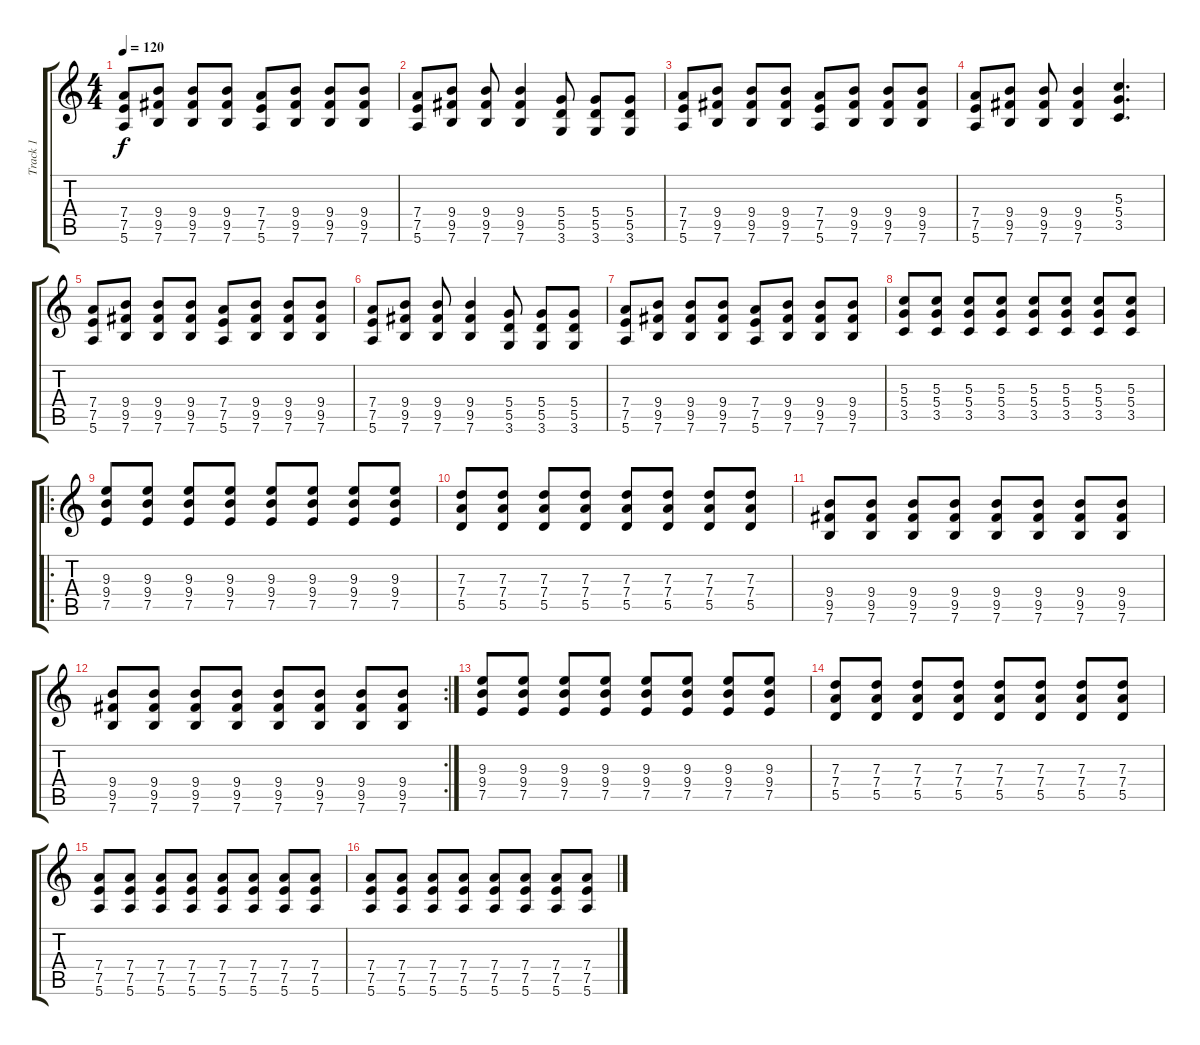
\track ("Track 1" "Track 1") {instrument acousticguitarsteel}
\staff {score tabs}
\tuning (E4 B3 G3 D3 A2 E2) {hide}
\ts (4 4)
\tempo 120
\clef g2
\ks c
(7.4 7.5 5.6).8{dy f} (9.4 9.5 7.6).8 (9.4 9.5 7.6).8 (9.4 9.5 7.6).8 (7.4 7.5 5.6).8 (9.4 9.5 7.6).8 (9.4 9.5 7.6).8 (9.4 9.5 7.6).8 |
(7.4 7.5 5.6).8 (9.4 9.5 7.6).8 (9.4 9.5 7.6).8 (9.4 9.5 7.6).4 (5.4 5.5 3.6).8 (5.4 5.5 3.6).8 (5.4 5.5 3.6).8 |
(7.4 7.5 5.6).8 (9.4 9.5 7.6).8 (9.4 9.5 7.6).8 (9.4 9.5 7.6).8 (7.4 7.5 5.6).8 (9.4 9.5 7.6).8 (9.4 9.5 7.6).8 (9.4 9.5 7.6).8 |
(7.4 7.5 5.6).8 (9.4 9.5 7.6).8 (9.4 9.5 7.6).8 (9.4 9.5 7.6).4 (5.3 5.4 3.5).4{d} |
(7.4 7.5 5.6).8 (9.4 9.5 7.6).8 (9.4 9.5 7.6).8 (9.4 9.5 7.6).8 (7.4 7.5 5.6).8 (9.4 9.5 7.6).8 (9.4 9.5 7.6).8 (9.4 9.5 7.6).8 |
(7.4 7.5 5.6).8 (9.4 9.5 7.6).8 (9.4 9.5 7.6).8 (9.4 9.5 7.6).4 (5.4 5.5 3.6).8 (5.4 5.5 3.6).8 (5.4 5.5 3.6).8 |
(7.4 7.5 5.6).8 (9.4 9.5 7.6).8 (9.4 9.5 7.6).8 (9.4 9.5 7.6).8 (7.4 7.5 5.6).8 (9.4 9.5 7.6).8 (9.4 9.5 7.6).8 (9.4 9.5 7.6).8 |
(5.3 5.4 3.5).8 (5.3 5.4 3.5).8 (5.3 5.4 3.5).8 (5.3 5.4 3.5).8 (5.3 5.4 3.5).8 (5.3 5.4 3.5).8 (5.3 5.4 3.5).8 (5.3 5.4 3.5).8 |
\ro
(9.3 9.4 7.5).8 (9.3 9.4 7.5).8 (9.3 9.4 7.5).8 (9.3 9.4 7.5).8 (9.3 9.4 7.5).8 (9.3 9.4 7.5).8 (9.3 9.4 7.5).8 (9.3 9.4 7.5).8 |
(7.3 7.4 5.5).8 (7.3 7.4 5.5).8 (7.3 7.4 5.5).8 (7.3 7.4 5.5).8 (7.3 7.4 5.5).8 (7.3 7.4 5.5).8 (7.3 7.4 5.5).8 (7.3 7.4 5.5).8 |
(9.4 9.5 7.6).8 (9.4 9.5 7.6).8 (9.4 9.5 7.6).8 (9.4 9.5 7.6).8 (9.4 9.5 7.6).8 (9.4 9.5 7.6).8 (9.4 9.5 7.6).8 (9.4 9.5 7.6).8 |
\rc 2
(9.4 9.5 7.6).8 (9.4 9.5 7.6).8 (9.4 9.5 7.6).8 (9.4 9.5 7.6).8 (9.4 9.5 7.6).8 (9.4 9.5 7.6).8 (9.4 9.5 7.6).8 (9.4 9.5 7.6).8 |
(9.3 9.4 7.5).8 (9.3 9.4 7.5).8 (9.3 9.4 7.5).8 (9.3 9.4 7.5).8 (9.3 9.4 7.5).8 (9.3 9.4 7.5).8 (9.3 9.4 7.5).8 (9.3 9.4 7.5).8 |
(7.3 7.4 5.5).8 (7.3 7.4 5.5).8 (7.3 7.4 5.5).8 (7.3 7.4 5.5).8 (7.3 7.4 5.5).8 (7.3 7.4 5.5).8 (7.3 7.4 5.5).8 (7.3 7.4 5.5).8 |
(7.4 7.5 5.6).8 (7.4 7.5 5.6).8 (7.4 7.5 5.6).8 (7.4 7.5 5.6).8 (7.4 7.5 5.6).8 (7.4 7.5 5.6).8 (7.4 7.5 5.6).8 (7.4 7.5 5.6).8 |
(7.4 7.5 5.6).8 (7.4 7.5 5.6).8 (7.4 7.5 5.6).8 (7.4 7.5 5.6).8 (7.4 7.5 5.6).8 (7.4 7.5 5.6).8 (7.4 7.5 5.6).8 (7.4 7.5 5.6).8
